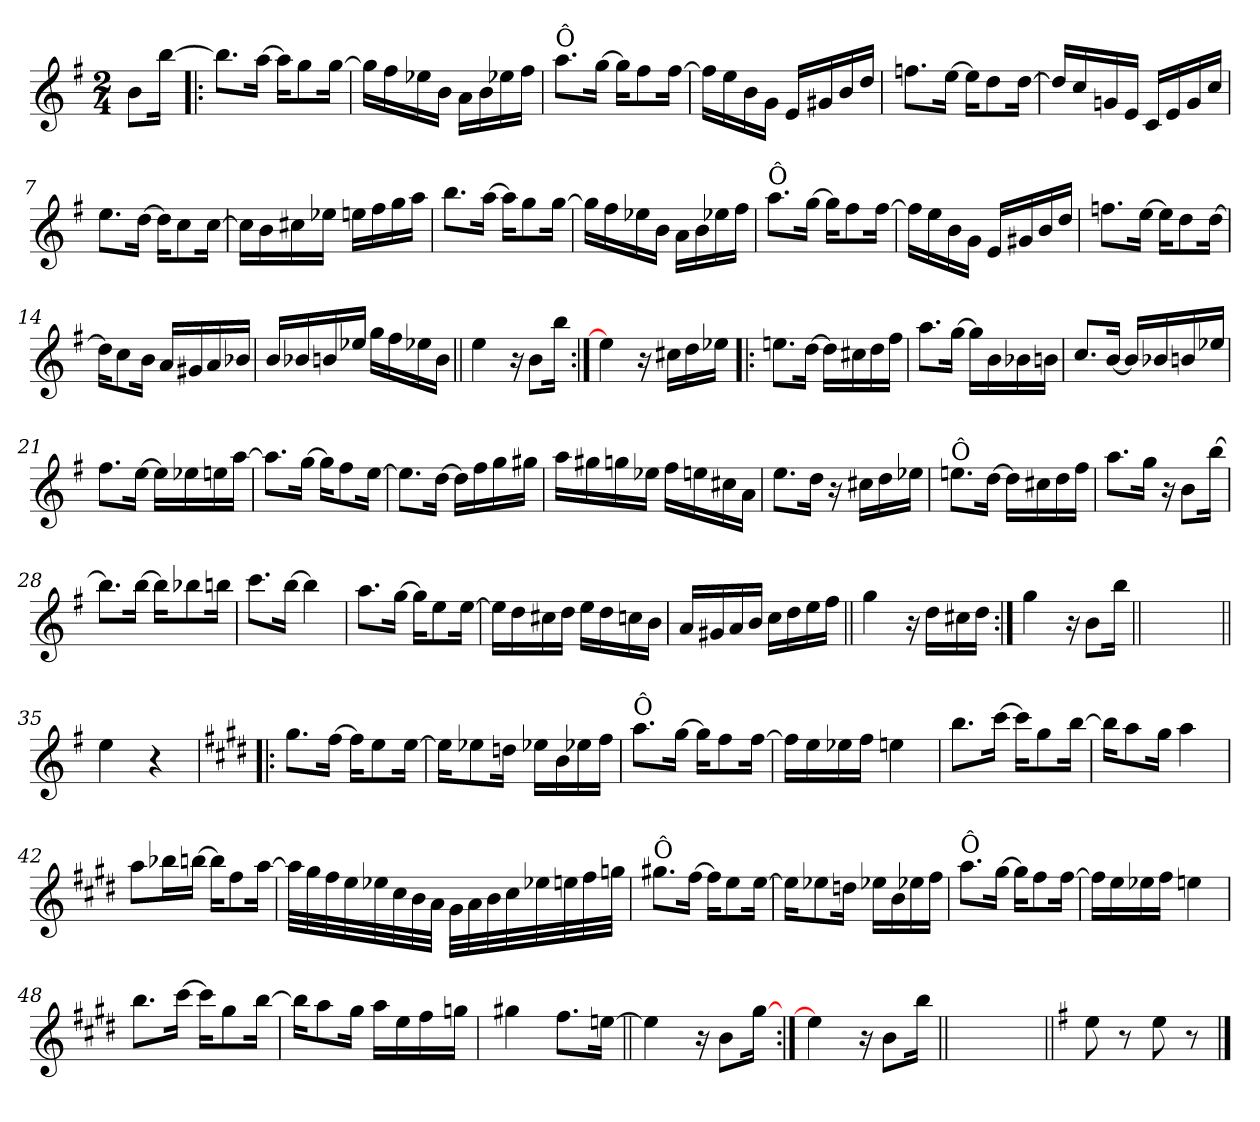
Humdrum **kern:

**kern
*part1
*staff1
*clefG2
*k[f#]
*G:
*M2/4
=
8b\L
[16bb\Jk
=1!|:
8.bb\L]
[16aa\Jk
16aa\KL]
8gg\
[16gg\Jk
=2
16gg\LL]
16ff#\
16ee-X\
16b\JJ
16a\LL
16b\
16ee-X\
16ff#\JJ
=3
!LO:TX:a:t=Ô
8.aa\L
[16gg\Jk
16gg\KL]
8ff#\
[16ff#\Jk
=4
16ff#\LL]
16ee\
16b\
16g\JJ
16e/LL
16g#X/
16b/
16dd/JJ
!!LO:LB:g=z
=5
8.ffn\L
[16ee\Jk
16ee\KL]
8dd\
[16dd\Jk
=6
16dd/LL]
16cc/
16gn/
16e/JJ
16c/LL
16e/
16g/
16cc/JJ
=7
8.ee\L
[16dd\Jk
16dd\KL]
8cc\
[16cc\Jk
=8
16cc\LL]
16b\
16cc#X\
16ee-X\JJ
16een\LL
16ff#\
16gg\
16aa\JJ
!!LO:LB:g=z
=9
8.bb\L
[16aa\Jk
16aa\KL]
8gg\
[16gg\Jk
=10
16gg\LL]
16ff#\
16ee-X\
16b\JJ
16a\LL
16b\
16ee-X\
16ff#\JJ
=11
!LO:TX:a:t=Ô
8.aa\L
[16gg\Jk
16gg\KL]
8ff#\
[16ff#\Jk
=12
16ff#\LL]
16ee\
16b\
16g\JJ
16e/LL
16g#X/
16b/
16dd/JJ
!!LO:LB:g=z
=13
8.ffn\L
[16ee\Jk
16ee\KL]
8dd\
[16dd\Jk
=14
16dd\KL]
8cc\
16b\Jk
16a/LL
16g#X/
16a/
16b-X/JJ
=15
16b/LL
16b-X/
16bn/
16ee-X/JJ
16gg\LL
16ff#\
16ee-X\
16b\JJ
=16||
4ee\
16r
8b\L
16bb\Jk
!!LO:LB:g=z
=17:|!
4ee\]
16r
16cc#X\LL
16dd\
16ee-X\JJ
=18!|:
8.een\L
[16dd\Jk
16dd\LL]
16cc#X\
16dd\
16ff#\JJ
=19
8.aa\L
[16gg\Jk
16gg\LL]
16b\
16b-X\
16bn\JJ
=20
8.cc/L
[16b/Jk
16b/LL]
16b-X/
16bn/
16ee-X/JJ
!!LO:LB:g=z
=21
8.ff#\L
[16ee\Jk
16ee\LL]
16ee-X\
16een\
[16aa\JJ
=22
8.aa\L]
[16gg\Jk
16gg\KL]
8ff#\
[16ee\Jk
=23
8.ee\L]
[16dd\Jk
16dd\LL]
16ff#\
16gg\
16gg#X\JJ
=24
16aa\LL
16gg#X\
16ggn\
16ee-X\JJ
16ff#\LL
16een\
16cc#X\
16a\JJ
!!LO:LB:g=z
=25
8.ee\L
16dd\Jk
16r
16cc#X\LL
16dd\
16ee-X\JJ
=26
!LO:TX:a:t=Ô
8.een\L
[16dd\Jk
16dd\LL]
16cc#X\
16dd\
16ff#\JJ
=27
8.aa\L
16gg\Jk
16r
8b\L
[16bb\Jk
=28
8.bb\L]
[16bb\Jk
16bb\KL]
8bb-X\
16bbn\Jk
!!LO:LB:g=z
=29
8.ccc\L
[16bb\Jk
4bb\]
=30
8.aa\L
[16gg\Jk
16gg\KL]
8ee\
[16ee\Jk
=31
16ee\LL]
16dd\
16cc#X\
16dd\JJ
16ee\LL
16dd\
16ccn\
16b\JJ
=32
16a/LL
16g#X/
16a/
16b/JJ
16cc\LL
16dd\
16ee\
16ff#\JJ
!!LO:LB:g=z
=33||
4gg\
16r
16dd\LL
16cc#X\
16dd\JJ
=34:|!
4gg\
16r
8b\L
16bb\Jk
=34X341||
2ryy
!!LO:PB:g=z
=35||
4ee\
4r
=36!|:
*k[f#c#g#d#]
*E:
8.gg#\L
[16ff#\Jk
16ff#\KL]
8ee\
[16ee\Jk
=37
16een\KL]
8ee-X\
16ddn\Jk
16ee-X\LL
16b\
16ee-X\
16ff#\JJ
=38
!LO:TX:a:t=Ô
8.aa\L
[16gg#\Jk
16gg#\KL]
8ff#\
[16ff#\Jk
!!LO:LB:g=z
=39
16ff#\LL]
16ee\
16ee-X\
16ff#\JJ
4een\
=40
8.bb\L
[16ccc#\Jk
16ccc#\KL]
8gg#\
[16bb\Jk
=41
16bb\KL]
8aa\
16gg#\Jk
4aa\
=42
8aa\L
16bb-X\L
[16bbn\JJ
16bb\KL]
8ff#\
[16aa\Jk
!!LO:LB:g=z
=43
32aa\LLL]
32gg#\
32ff#\
32ee\
32ee-X\
32cc#\
32b\
32a\JJJ
32g#\LLL
32a\
32b\
32cc#\
32ee-X\
32een\
32ff#\
32ggn\JJJ
=44
!LO:TX:a:t=Ô
8.gg#X\L
[16ff#\Jk
16ff#\KL]
8ee\
[16ee\Jk
=45
16een\KL]
8ee-X\
16ddn\Jk
16ee-X\LL
16b\
16ee-X\
16ff#\JJ
=46
!LO:TX:a:t=Ô
8.aa\L
[16gg#\Jk
16gg#\KL]
8ff#\
[16ff#\Jk
!!LO:LB:g=z
=47
16ff#\LL]
16ee\
16ee-X\
16ff#\JJ
4een\
=48
8.bb\L
[16ccc#\Jk
16ccc#\KL]
8gg#\
[16bb\Jk
=49
16bb\KL]
8aa\
16gg#\Jk
16aa\LL
16ee\
16ff#\
16ggn\JJ
=50
4gg#X\
8.ff#\L
[16een\Jk
!!LO:LB:g=z
=51||
4ee\]
16r
8b\L
[16gg#\Jk
=52:|!
4ee\]
16r
8b\L
16bb\Jk
=53||
2ryy
=54||
*k[f#]
*G:
8ee\
8r
8ee\
8r
==
*-
